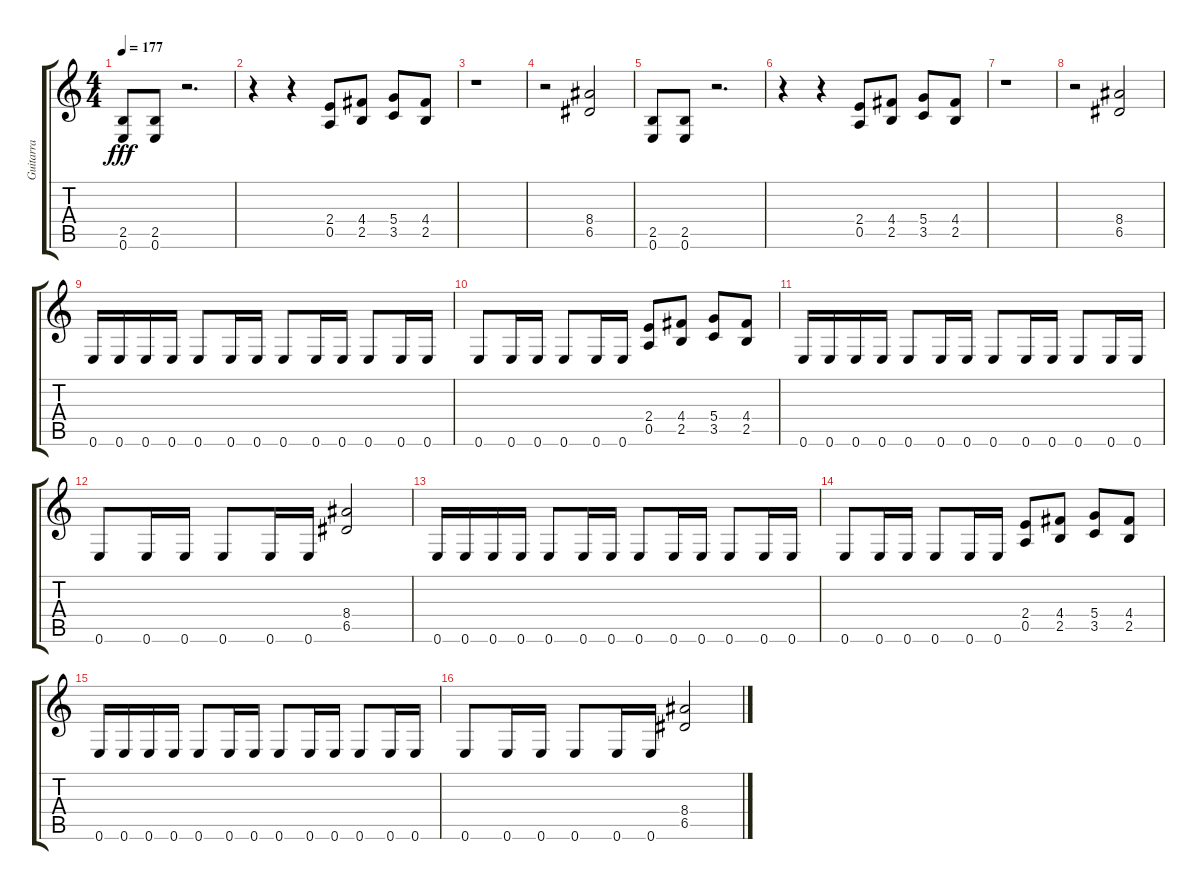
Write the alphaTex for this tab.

\track ("Guitarra" "Guitarra") {instrument distortionguitar}
\staff {score tabs}
\tuning (E4 B3 G3 D3 A2 E2) {hide}
\ts (4 4)
\tempo 177
\clef g2
\ks c
(2.5 0.6).8{dy fff instrument distortionguitar} (2.5 0.6).8 r.2{d} |
r.4 r.4 (2.4 0.5).8 (4.4 2.5).8 (5.4 3.5).8 (4.4 2.5).8 |
r.1 |
r.2 (8.4 6.5).2 |
(2.5 0.6).8 (2.5 0.6).8 r.2{d} |
r.4 r.4 (2.4 0.5).8 (4.4 2.5).8 (5.4 3.5).8 (4.4 2.5).8 |
r.1 |
r.2 (8.4 6.5).2 |
0.6.16 0.6.16 0.6.16 0.6.16 0.6.8 0.6.16 0.6.16 0.6.8 0.6.16 0.6.16 0.6.8 0.6.16 0.6.16 |
0.6.8 0.6.16 0.6.16 0.6.8 0.6.16 0.6.16 (2.4 0.5).8 (4.4 2.5).8 (5.4 3.5).8 (4.4 2.5).8 |
0.6.16 0.6.16 0.6.16 0.6.16 0.6.8 0.6.16 0.6.16 0.6.8 0.6.16 0.6.16 0.6.8 0.6.16 0.6.16 |
0.6.8 0.6.16 0.6.16 0.6.8 0.6.16 0.6.16 (8.4 6.5).2 |
0.6.16 0.6.16 0.6.16 0.6.16 0.6.8 0.6.16 0.6.16 0.6.8 0.6.16 0.6.16 0.6.8 0.6.16 0.6.16 |
0.6.8 0.6.16 0.6.16 0.6.8 0.6.16 0.6.16 (2.4 0.5).8 (4.4 2.5).8 (5.4 3.5).8 (4.4 2.5).8 |
0.6.16 0.6.16 0.6.16 0.6.16 0.6.8 0.6.16 0.6.16 0.6.8 0.6.16 0.6.16 0.6.8 0.6.16 0.6.16 |
0.6.8 0.6.16 0.6.16 0.6.8 0.6.16 0.6.16 (8.4 6.5).2
